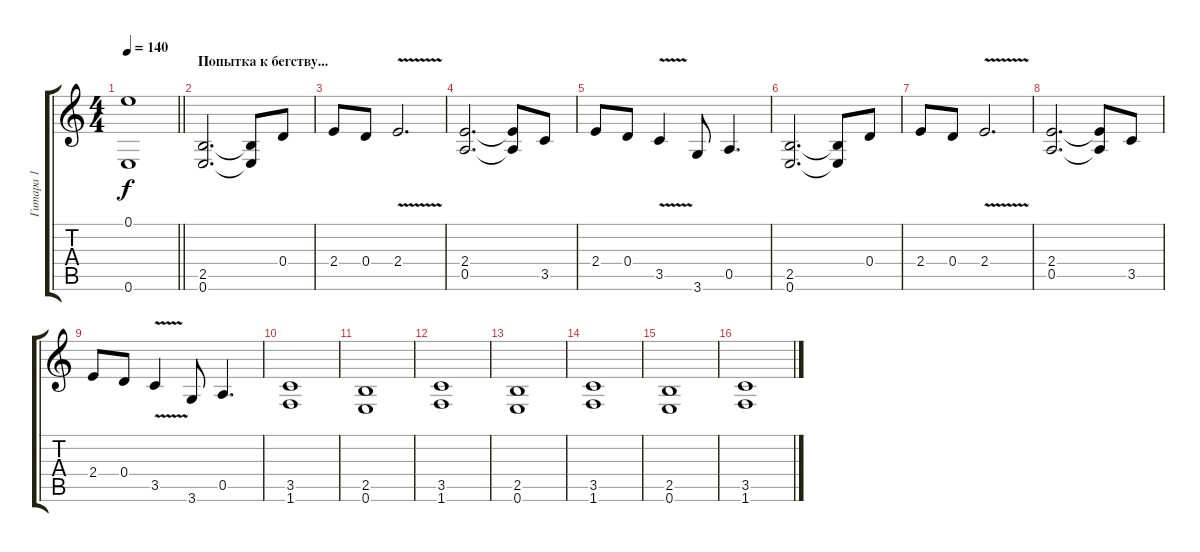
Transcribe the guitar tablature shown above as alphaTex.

\track ("Гитара 1" "Гитара 1") {instrument acousticguitarsteel}
\staff {score tabs}
\tuning (E4 B3 G3 D3 A2 E2) {hide}
\ts (4 4)
\tempo 140
\clef g2
\barLineRight lightlight
\ks c
(0.1 0.6).1{dy f} |
\section ("" "Попытка к бегству...")
(2.5 0.6).2{d volume 9 instrument overdrivenguitar} (2.5{t} 0.6{t}).8 0.4.8 |
2.4.8 0.4.8 2.4{v}.2{d} |
(2.4 0.5).2{d} (2.4{t} 0.5{t}).8 3.5.8 |
2.4.8 0.4.8 3.5{v}.4 3.6.8 0.5.4{d} |
(2.5 0.6).2{d} (2.5{t} 0.6{t}).8 0.4.8 |
2.4.8 0.4.8 2.4{v}.2{d} |
(2.4 0.5).2{d} (2.4{t} 0.5{t}).8 3.5.8 |
2.4.8 0.4.8 3.5{v}.4 3.6.8 0.5.4{d} |
(3.5 1.6).1 |
(2.5 0.6).1 |
(3.5 1.6).1 |
(2.5 0.6).1 |
(3.5 1.6).1 |
(2.5 0.6).1 |
(3.5 1.6).1
